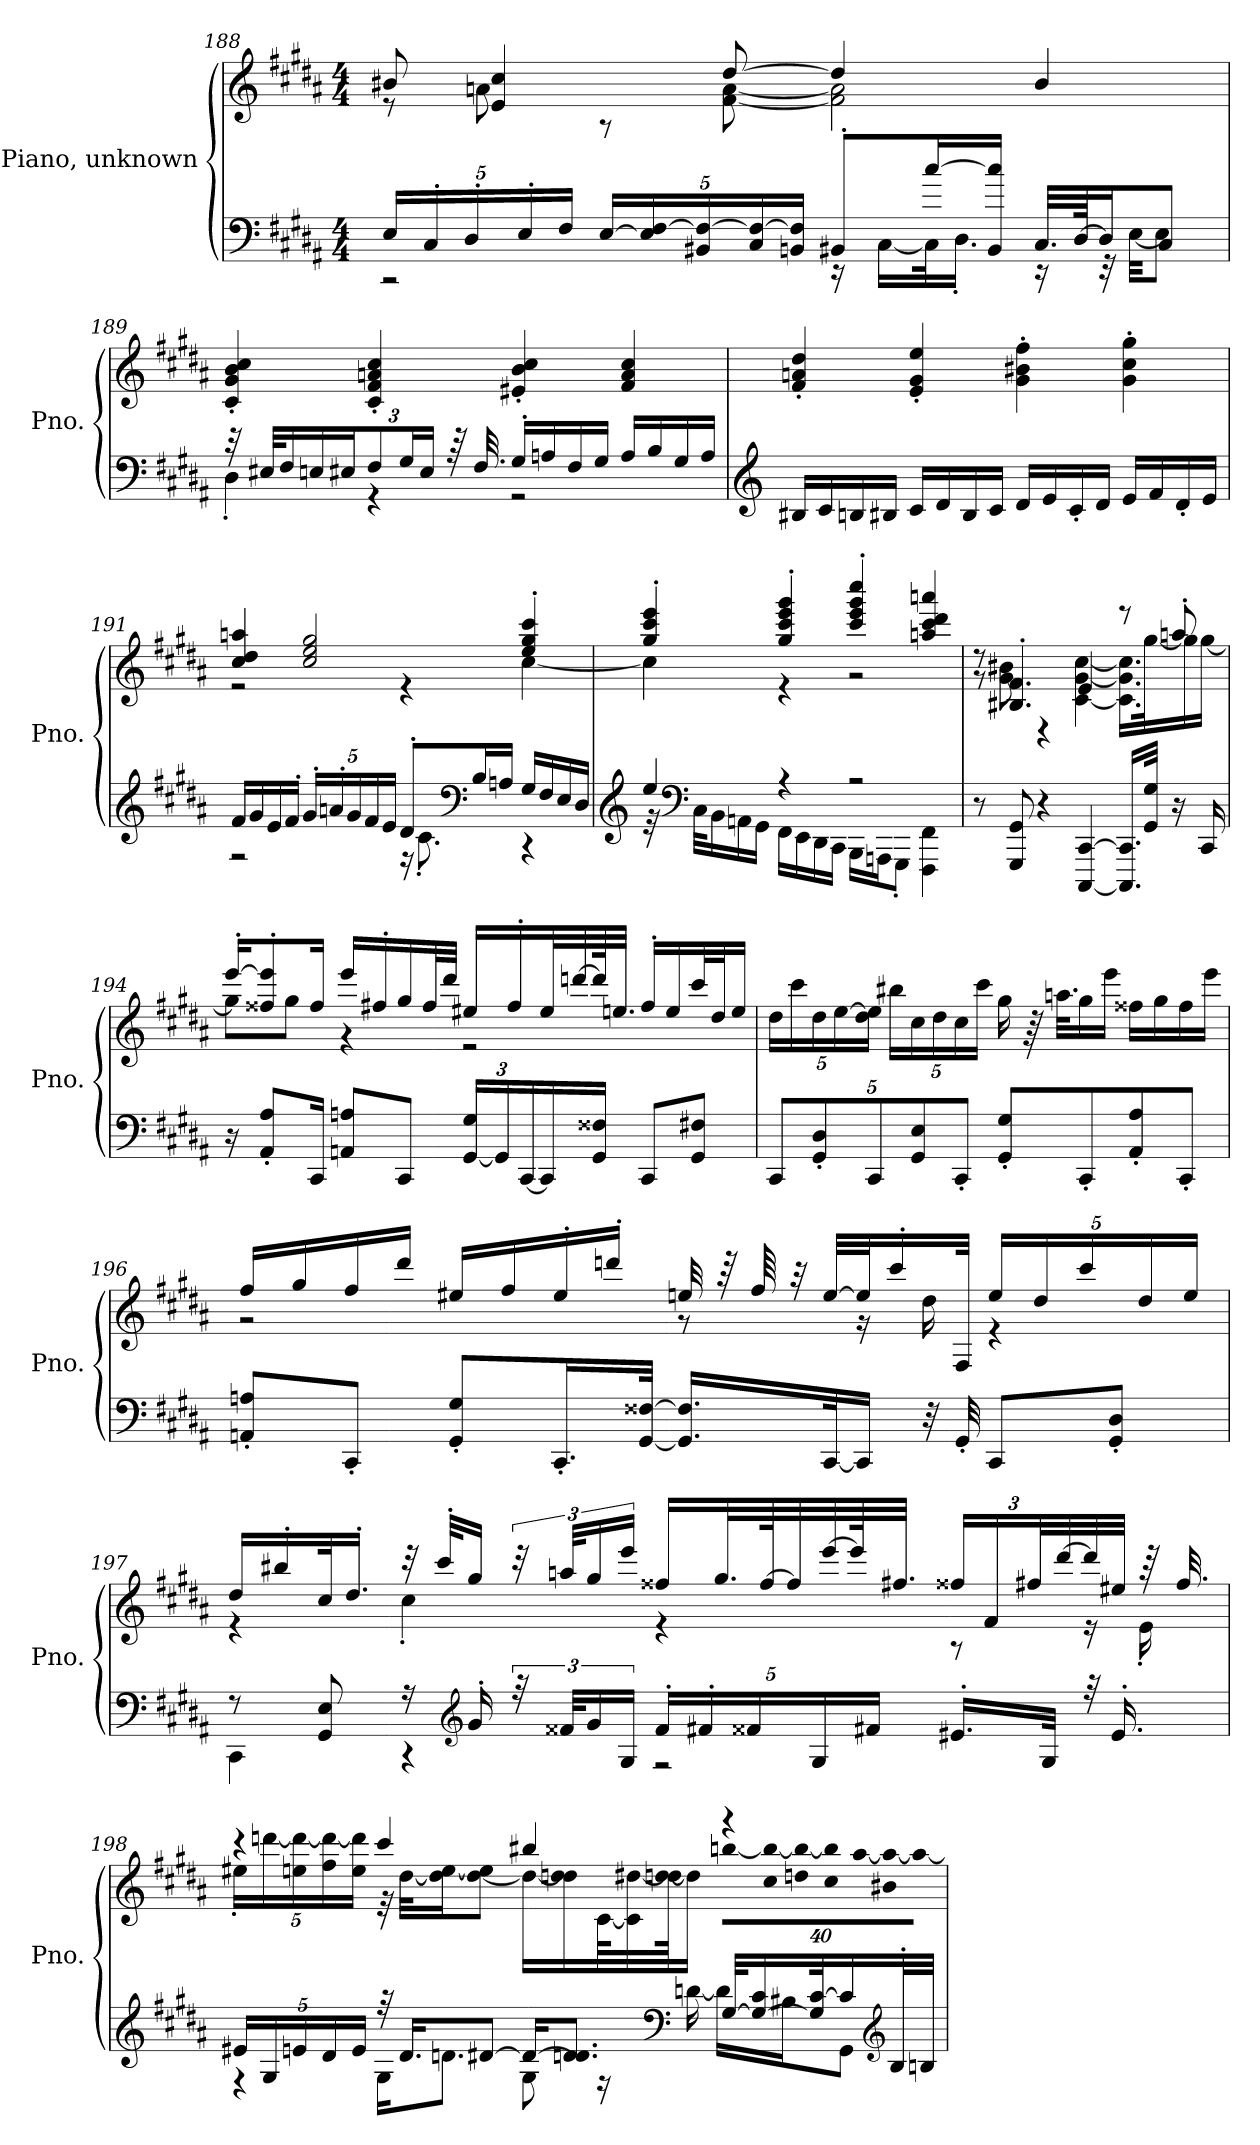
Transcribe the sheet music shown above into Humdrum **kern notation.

**kern	**kern
*part1	*part1
*staff2	*staff1
*I"Piano, unknown	*
*I'Pno.	*
!!LO:LB:g=z
*clefF4	*clefG2
*k[f#c#g#d#a#]	*k[f#c#g#d#a#]
*M4/4	*M4/4
*Xbrackettup	*
=188	=188
*^	*^
20E/LL	2r	8b#X/	8r
20C#'/	.	.	.
20D#'/	.	.	.
.	.	4e/ 4cc#/	8an\
20E'/	.	.	.
20F#/JJ	.	.	.
[20E/LL	.	.	8r
20E/] [20F#/	.	.	.
20BB#X/ 20F#/_	.	.	.
.	.	[8dd#/	[8f#\ [8a\
20C#/ 20F#/_	.	.	.
20BBn/ 20F#/]JJ	.	.	.
8BB#X'/L	16r	4dd#/]	2f#\] 2a\]
.	[16C#\LL	.	.
[16cc#/L	32C#\K]	.	.
.	16.D#'\JJ	.	.
16BB#/ 16cc#/]JJ	.	.	.
32.C#/LLL	16r	4b#/	.
[64D#/JK	.	.	.
16D#/J]	32r	.	.
.	[32E\KKL	.	.
8C#/J	8E\J]	.	.
*	*	*v	*v
!!LO:LB:g=z
=189	=189	=189
32r	4D#'\	4c#/' 4g#/' 4b/' 4cc#/'
32E#X/KLL	.	.
16F#/	.	.
16En/	.	.
16E#X/J	.	.
12F#/	4r	4c#/' 4f#/' 4an/' 4cc#/'
24G#/L	.	.
16E#/JJ	.	.
64r	.	.
32.F#/	.	.
16G#'/LL	2r	4e#X/' 4b/' 4cc#/'
16An/	.	.
16F#/	.	.
16G#/JJ	.	.
16A/LL	.	4f#/ 4a/ 4cc#/
16B/	.	.
16G#/	.	.
16A/JJ	.	.
*v	*v	*
=190	=190
*clefG2	*
16B#X/LL	4f#/' 4an/' 4dd#/'
16c#/	.
16Bn/	.
16B#X/JJ	.
16c#/LL	4e/' 4g#/' 4ee/'
16d#/	.
16B#/	.
16c#/JJ	.
16d#/LL	4g#\' 4b#X\' 4ff#\'
16e/	.
16c#'/	.
16d#/JJ	.
16e/LL	4g#\' 4cc#\' 4gg#\'
16f#/	.
16d#'/	.
16e/JJ	.
!!LO:LB:g=z
=191	=191
*^	*^
16f#/LL	2r	4cc#/ 4dd#/ 4aan/	2r
16g#/	.	.	.
16e/	.	.	.
16f#'/JJ	.	.	.
20g#'/LL	.	2cc#/ 2ee/ 2gg#/	.
20an'/	.	.	.
20g#/	.	.	.
20f#/	.	.	.
20e/JJ	.	.	.
8d#'/L	16r	.	4r
.	8.c#'\	.	.
*clefF4	*	*	*
16B/L	.	.	.
16An/JJ	.	.	.
16G#/LL	4r	4ee/' 4gg#/' 4ccc#/'	[4cc#\
16F#/	.	.	.
16E/	.	.	.
16D#/JJ	.	.	.
=192	=192	=192	=192
*clefG2	*	*	*
4ee/	32r	4gg#/' 4ccc#/' 4eee/'	4cc#\]
*clefF4	*	*	*
.	32C#\KLL	.	.
.	16BB\	.	.
.	16AAn\	.	.
.	16GG#\JJ	.	.
4r	16FF#\LL	4gg#/' 4ccc#/' 4eee/' 4ggg#/'	4r
.	16EE\	.	.
.	16DD#\	.	.
.	16CC#\JJ	.	.
2r	16BBB\LL	4ccc#/' 4eee/' 4ggg#/' 4cccc#/'	2r
.	16AAAn\J	.	.
.	8GGG#'\J	.	.
.	4FFF#\ 4FF#\	4aan/ 4ccc#/ 4ddd#/ 4aaan/	.
*v	*v	*	*
!!LO:PB:g=z	!!
=193	=193	=193
8r	8r	8r
8GGG#/ 8GG#/	4.B#X/' 4.f#/'	8g#\ 8b#X\
4r	.	4r
[4CCC#/ [4CC#/	4e/	[4c#\ [4g#\ [4cc#\
16.CCC#/] 16.CC#/]LL	8r	16.c#\] 16.g#\] 16.cc#\]LL
32GG#/ 32G#/JJk	.	[32gg#\K
16r	8aan'/	16gg#\]
16CC#/	.	[16gg#\JJ
=194	=194	=194
16r	[16eee'/KL	8gg#\L]
8AA#/' 8A#/'L	8ff##X/' 8eee/]'	.
.	.	8gg#\J
16CC#/Jk	16ff##/Jk	.
8AAn/ 8An/L	16eee/LL	4r
.	16ff#X'/	.
8CC#/J	16gg#/	.
.	32ff#/L	.
.	32ddd#/JJJ	.
[24GG#/ 24G#/LL	16ee#X/LL	2r
24GG#/]	.	.
.	16ff#'/	.
[24CC#/	.	.
16CC#/]	32ee#/L	.
.	[32dddn/	.
16GG#/ 16F##X/JJ	64ddd/K]	.
.	32.een/JJJ	.
8CC#/L	16ff#'/LL	.
.	16ee/	.
8GG#/ 8F#X/J	32ccc#/L	.
.	32dd#/J	.
.	16ee/JJ	.
*	*v	*v
!!LO:LB:g=z
=195	=195
*	*Xbrackettup
10CC#/L	20dd#\LL
.	20ccc#\
10GG#/' 10D#/'	20dd#\
.	[20ee\
10CC#/	20dd#\ 20ee\]JJ
.	20bb#X\LL
10GG#/ 10E/	20cc#\
.	20dd#\
10CC#'/J	20cc#\
.	20ccc#\JJ
8GG#/' 8G#/'L	16gg#\
.	64r
.	32.aan\KLL
8CC#'/	16gg#\
.	16eee\JJ
8AA#/' 8A#/'	16ff##X\LL
.	16gg#\
8CC#'/J	16ff##\
.	16eee\JJ
!!LO:LB:g=z
=196	=196
*	*^
8AAn/' 8An/'L	16ff#/LL	2r
.	16gg#/	.
8CC#'/J	16ff#/	.
.	16ddd#/JJ	.
8GG#/' 8G#/'L	16ee#X/LL	.
.	16ff#/	.
16.CC#'/L	16ee#'/	.
.	16dddn'/JJ	.
[32GG#/ [32F##X/JJk	.	.
16.GG#/] 16.F##/]LL	32een/	8r
.	64r	.
.	64ff#/	.
.	32r	.
[32CC#/K	[32ee/LLL	.
16CC#/JJ]	32ee/J]	16r
.	16ccc#'/	.
32r	.	16dd#\
32GG#'/	32F#/JJk	.
8CC#/L	20ee/LL	4r
.	20dd#/	.
.	20ccc#/	.
8GG#/' 8D#/'J	.	.
.	20dd#/	.
.	20ee/JJ	.
!!LO:LB:g=z	!!
=197	=197	=197
*^	*	*
8r	4CC#\	16dd#/LL	4r
.	.	16bb#X'/	.
8GG#/ 8E/	.	32cc#/K	.
.	.	16.dd#'/JJ	.
16r	4r	32r	4cc#'\
.	.	32ccc#'/KLL	.
*clefG2	*	*	*
16g#'/	.	16gg#/JJ	.
*brackettup	*	*brackettup	*
48r	.	48r	.
48f##X/KLL	.	48aan/KLL	.
24g#/	.	24gg#/	.
24G#/JJ	.	24eee/JJ	.
*Xbrackettup	*	*	*
20f##'/LL	2r	16ff##X/LL	4r
20f#X'/	.	.	.
.	.	32.gg#/L	.
20f##X/	.	.	.
.	.	[64ff##/K	.
.	.	32ff##/]	.
20G#/	.	.	.
.	.	[32eee/	.
.	.	64eee/K]	.
20f#X/JJ	.	.	.
.	.	32.ff#X/JJJ	.
*	*	*Xbrackettup	*
16.e#X'/LL	.	24ff##X/LL	8r
.	.	24f#/	.
.	.	48ff#X/L	.
32G#/JJk	.	.	.
.	.	[48ddd#/	.
32r	.	32ddd#/]	16r
16.e#'/	.	32ee#X/JJJ	.
.	.	64r	16e'\
.	.	32.ff#/	.
!!LO:LB:g=z	!!
=198	=198	=198	=198
20e#X/LL	4r	4r	20ee#X'\LL
20G#/	.	.	[20dddn\
20en/	.	.	20een\ 20ddd\_
20d#/	.	.	20ff#\ 20ddd\_
20e/JJ	.	.	20ee\ 20ddd\]JJ
32r	16G#\KL	4ccc#/	32r
16.d#/KL	.	.	[32dd#\KLL
.	8.dn\J	.	16dd#\] [16ee\J
[8d#X/J	.	.	[8dd#\ 8ee\]J
16d#/KL_	8G#\	4bb#X/	16dd#\LL_
8.dn/ 8.d#/]J	.	.	16ddn\ 16dd#\]
.	16r	.	[64c#\KL
.	.	.	32c#\] [32dd#X\
.	.	.	[64ddn\ 64dd#\]JK
*clefF4	*	*	*
.	[16dn\	.	16dd\JJ]
!	!	!	!LO:N:vis=32
[32G#/KLL	16d\LL]	4r	[640%23bbn\LLL
16G#/_ 16c#/	.	.	.
!	!	!	!LO:N:vis=32
.	.	.	640%23cc#\ 640%23bb\_
.	16B#X\J	.	.
!	!	!	!LO:N:vis=32
.	.	.	640%23ddn\ 640%23bb\_
32G#/] [32c#/K	.	.	.
!	!	!	!LO:N:vis=32
.	.	.	640%23cc#\ 640%23bb\]
16c#/]	8GG#\J	.	.
!	!	!	!LO:N:vis=32
.	.	.	[640%23aa#\
!	!	!	!LO:N:vis=32
.	.	.	640%23b#X\ 640%23aa#\_
*clefG2	*	*	*
32B#'/L	.	.	.
!	!	!	!LO:N:vis=32
.	.	.	640%23aa#\JJJ_
32Bn/JJJ	.	.	.
640ryy	640ryy	640ryy	.
*v	*v	*	*
*	*v	*v
=	=
*-	*-
